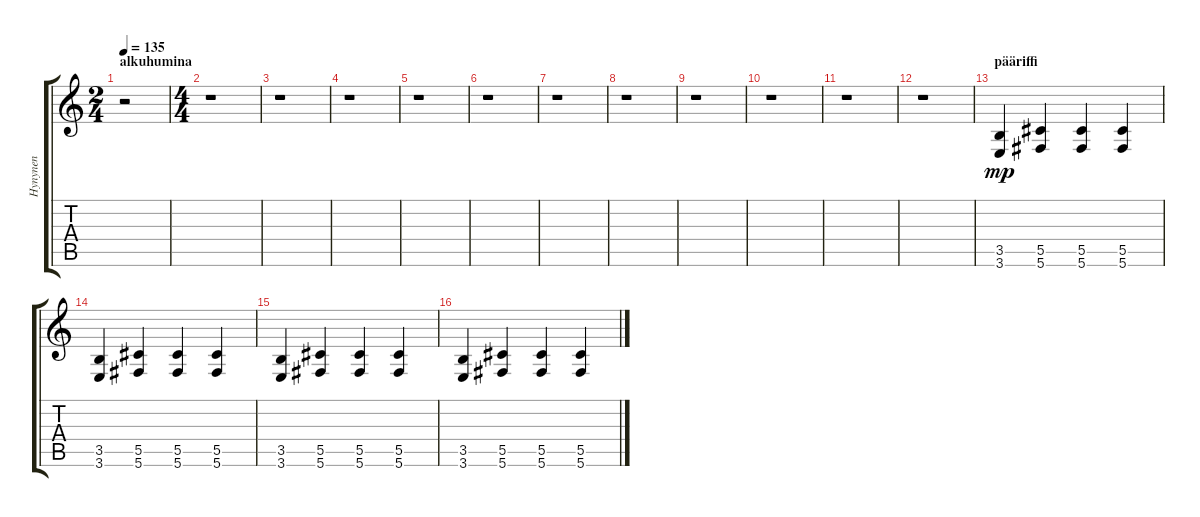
\track ("Hynynen" "Hynynen") {instrument distortionguitar}
\staff {score tabs}
\tuning (Eb4 Bb3 Gb3 Db3 Ab2 Db2) {hide}
\ts (2 4)
\section ("" "alkuhumina")
\tempo 135
\clef g2
\ks c
r.2{dy mp instrument distortionguitar} |
\ts (4 4)
r.1 |
r.1 |
r.1 |
r.1 |
r.1 |
r.1 |
r.1 |
r.1 |
r.1 |
r.1 |
r.1 |
\section ("" "pääriffi")
(3.5 3.6).4 (5.5 5.6).4 (5.5 5.6).4 (5.5 5.6).4 |
(3.5 3.6).4 (5.5 5.6).4 (5.5 5.6).4 (5.5 5.6).4 |
(3.5 3.6).4 (5.5 5.6).4 (5.5 5.6).4 (5.5 5.6).4 |
(3.5 3.6).4 (5.5 5.6).4 (5.5 5.6).4 (5.5 5.6).4
